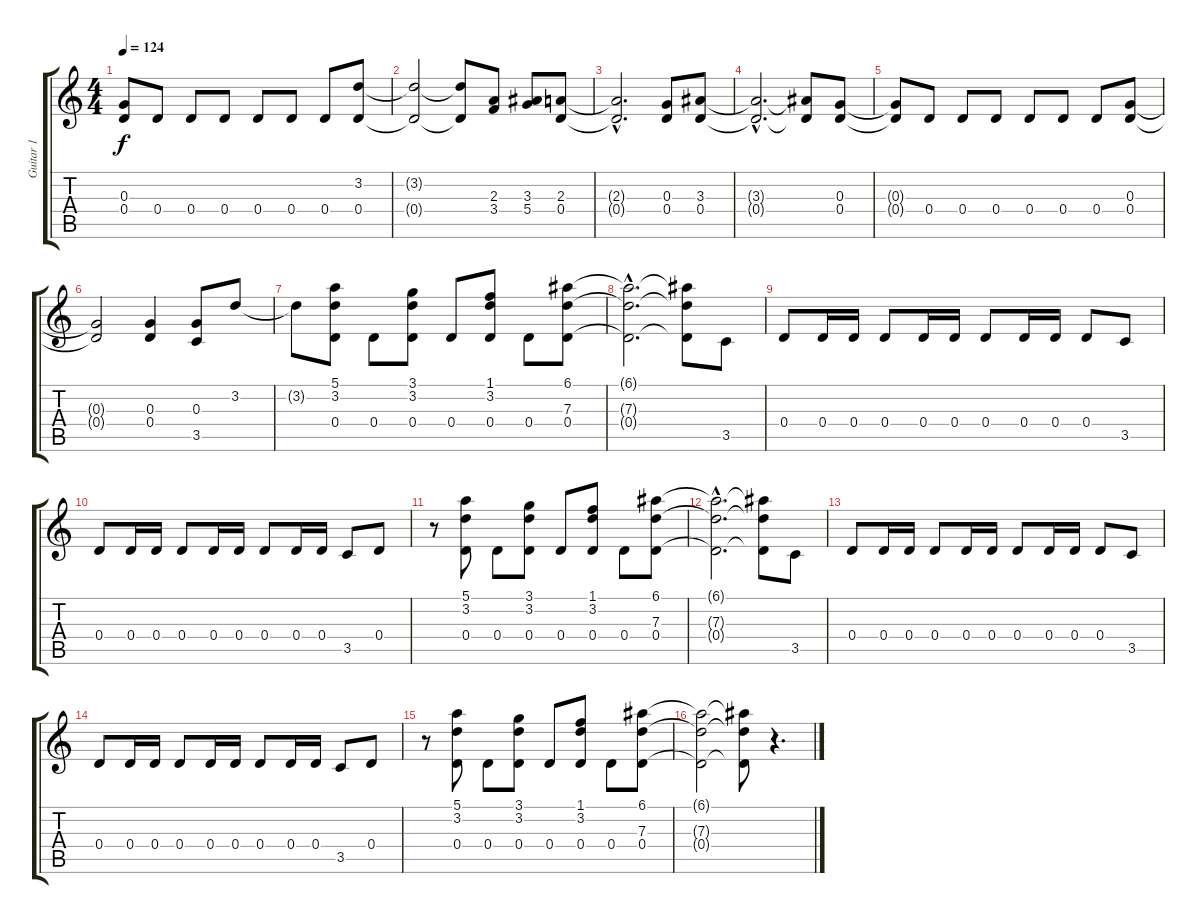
\track ("Guitar 1" "Guitar 1") {instrument distortionguitar}
\staff {score tabs}
\tuning (E4 B3 G3 D3 A2 E2) {hide}
\ts (4 4)
\tempo 124
\clef g2
\ks c
(0.3{t} 0.4{t}).8{dy f} 0.4.8 0.4.8 0.4.8 0.4.8 0.4.8 0.4.8 (3.2 0.4).8 |
(3.2{t} 0.4{t}).2 (3.2{t} 0.4{t}).8 (2.3 3.4).8 (3.3 5.4).8 (2.3 0.4).8 |
(2.3{hac t} 0.4{hac t}).2{d} (0.3 0.4).8 (3.3 0.4).8 |
(3.3{hac t} 0.4{hac t}).2{d} (3.3{t} 0.4{t}).8 (0.3 0.4).8 |
(0.3{t} 0.4{t}).8 0.4.8 0.4.8 0.4.8 0.4.8 0.4.8 0.4.8 (0.3 0.4).8 |
(0.3{t} 0.4{t}).2 (0.3 0.4).4 (0.3 3.5).8 3.2.8 |
3.2{t}.8 (5.1 3.2 0.4).8 0.4.8 (3.1 3.2 0.4).8 0.4.8 (1.1 3.2 0.4).8 0.4.8 (6.1 7.3 0.4).8 |
(6.1{hac t} 7.3{hac t} 0.4{hac t}).2{d} (6.1{t} 7.3{t} 0.4{t}).8 3.5.8 |
0.4.8 0.4.16 0.4.16 0.4.8 0.4.16 0.4.16 0.4.8 0.4.16 0.4.16 0.4.8 3.5.8 |
0.4.8 0.4.16 0.4.16 0.4.8 0.4.16 0.4.16 0.4.8 0.4.16 0.4.16 3.5.8 0.4.8 |
r.8 (5.1 3.2 0.4).8 0.4.8 (3.1 3.2 0.4).8 0.4.8 (1.1 3.2 0.4).8 0.4.8 (6.1 7.3 0.4).8 |
(6.1{hac t} 7.3{hac t} 0.4{hac t}).2{d} (6.1{t} 7.3{t} 0.4{t}).8 3.5.8 |
0.4.8 0.4.16 0.4.16 0.4.8 0.4.16 0.4.16 0.4.8 0.4.16 0.4.16 0.4.8 3.5.8 |
0.4.8 0.4.16 0.4.16 0.4.8 0.4.16 0.4.16 0.4.8 0.4.16 0.4.16 3.5.8 0.4.8 |
r.8 (5.1 3.2 0.4).8 0.4.8 (3.1 3.2 0.4).8 0.4.8 (1.1 3.2 0.4).8 0.4.8 (6.1 7.3 0.4).8 |
(6.1{t} 7.3{t} 0.4{t}).2 (6.1{t} 7.3{t} 0.4{t}).8 r.4{d}
